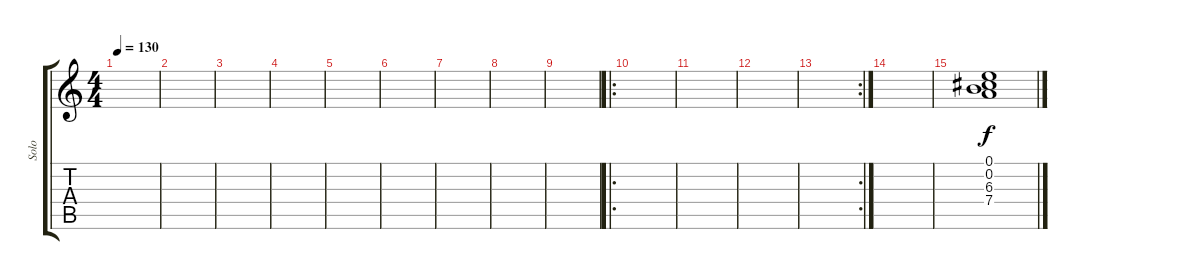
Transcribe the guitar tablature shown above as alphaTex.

\track ("Solo" "Solo") {instrument distortionguitar}
\staff {score tabs}
\tuning (E4 B3 G3 D3 A2 E2) {hide}
\ts (4 4)
\tempo 130
\clef g2
\ks c
|
|
|
|
|
|
|
|
|
\ro
|
|
|
\rc 2
|
|
(0.1 0.2 6.3 7.4).1{volume 6 instrument acousticguitarsteel}
